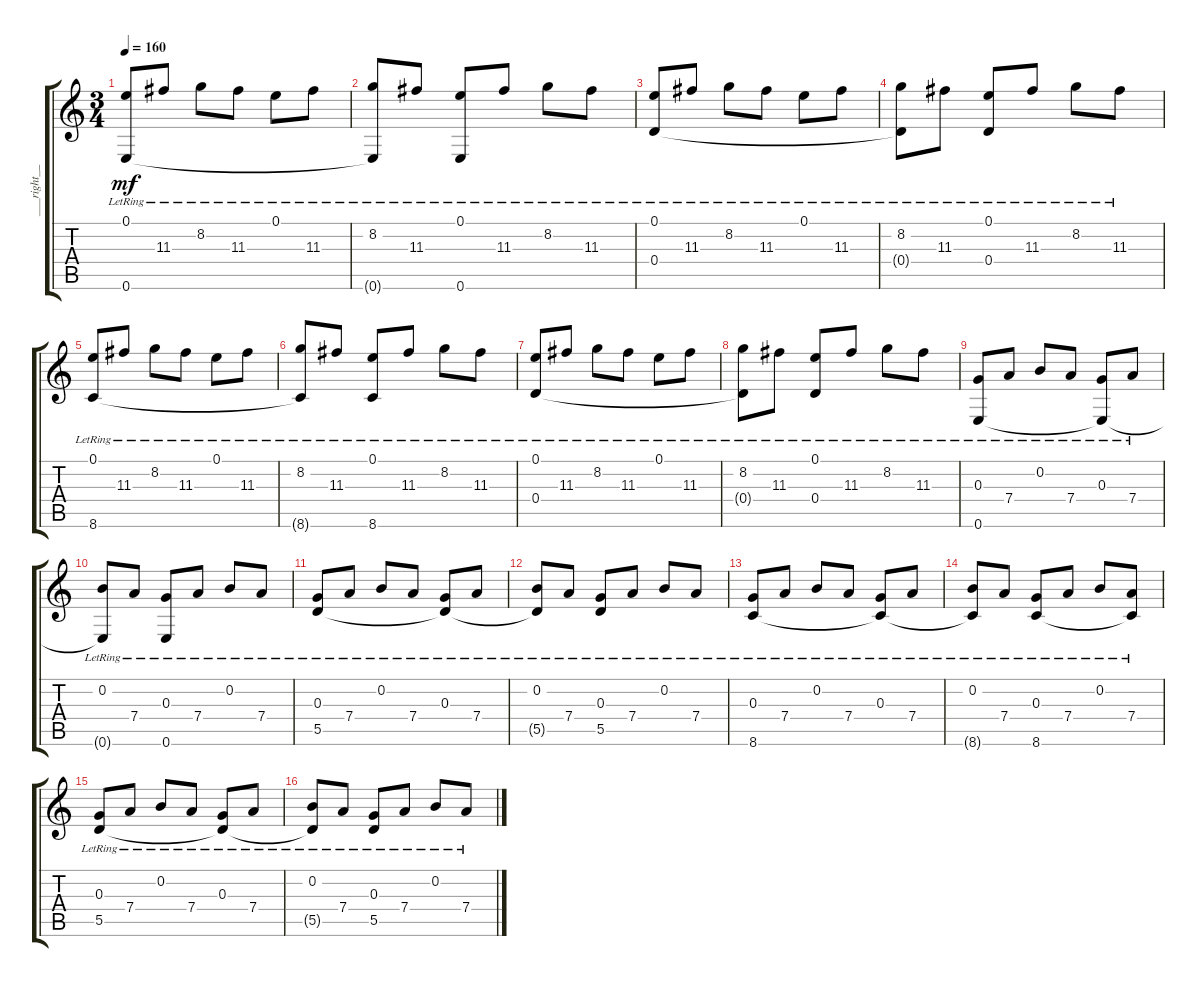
\track ("___right___" "___right__") {instrument acousticguitarnylon}
\staff {score tabs}
\tuning (E4 B3 G3 D3 A2 E2) {hide}
\ts (3 4)
\tempo 160
\clef g2
\ks c
(0.1{lr} 0.6{lr}).8{dy mf} 11.3{lr}.8 8.2{lr}.8 11.3{lr}.8 0.1{lr}.8 11.3{lr}.8 |
(8.2{lr} 0.6{t}).8 11.3{lr}.8 (0.1{lr} 0.6{lr}).8 11.3{lr}.8 8.2{lr}.8 11.3{lr}.8 |
(0.1{lr} 0.4{lr}).8 11.3{lr}.8 8.2{lr}.8 11.3{lr}.8 0.1{lr}.8 11.3{lr}.8 |
(8.2{lr} 0.4{t}).8 11.3{lr}.8 (0.1{lr} 0.4{lr}).8 11.3{lr}.8 8.2{lr}.8 11.3{lr}.8 |
(0.1{lr} 8.6{lr}).8 11.3{lr}.8 8.2{lr}.8 11.3{lr}.8 0.1{lr}.8 11.3{lr}.8 |
(8.2{lr} 8.6{t}).8 11.3{lr}.8 (0.1{lr} 8.6{lr}).8 11.3{lr}.8 8.2{lr}.8 11.3{lr}.8 |
(0.1{lr} 0.4{lr}).8 11.3{lr}.8 8.2{lr}.8 11.3{lr}.8 0.1{lr}.8 11.3{lr}.8 |
(8.2{lr} 0.4{t}).8 11.3{lr}.8 (0.1{lr} 0.4{lr}).8 11.3{lr}.8 8.2{lr}.8 11.3{lr}.8 |
(0.3{lr} 0.6{lr}).8 7.4{lr}.8 0.2{lr}.8 7.4{lr}.8 (0.3{lr} 0.6{t}).8 7.4{lr}.8 |
(0.2{lr} 0.6{t}).8 7.4{lr}.8 (0.3{lr} 0.6{lr}).8 7.4{lr}.8 0.2{lr}.8 7.4{lr}.8 |
(0.3{lr} 5.5{lr}).8 7.4{lr}.8 0.2{lr}.8 7.4{lr}.8 (0.3{lr} 5.5{t}).8 7.4{lr}.8 |
(0.2{lr} 5.5{t}).8 7.4{lr}.8 (0.3{lr} 5.5{lr}).8 7.4{lr}.8 0.2{lr}.8 7.4{lr}.8 |
(0.3{lr} 8.6{lr}).8 7.4{lr}.8 0.2{lr}.8 7.4{lr}.8 (0.3{lr} 8.6{t}).8 7.4{lr}.8 |
(0.2{lr} 8.6{t}).8 7.4{lr}.8 (0.3{lr} 8.6{lr}).8 7.4{lr}.8 0.2{lr}.8 (7.4{lr} 8.6{t}).8 |
(0.3{lr} 5.5{lr}).8 7.4{lr}.8 0.2{lr}.8 7.4{lr}.8 (0.3{lr} 5.5{t}).8 7.4{lr}.8 |
(0.2{lr} 5.5{t}).8 7.4{lr}.8 (0.3{lr} 5.5{lr}).8 7.4{lr}.8 0.2{lr}.8 7.4{lr}.8
